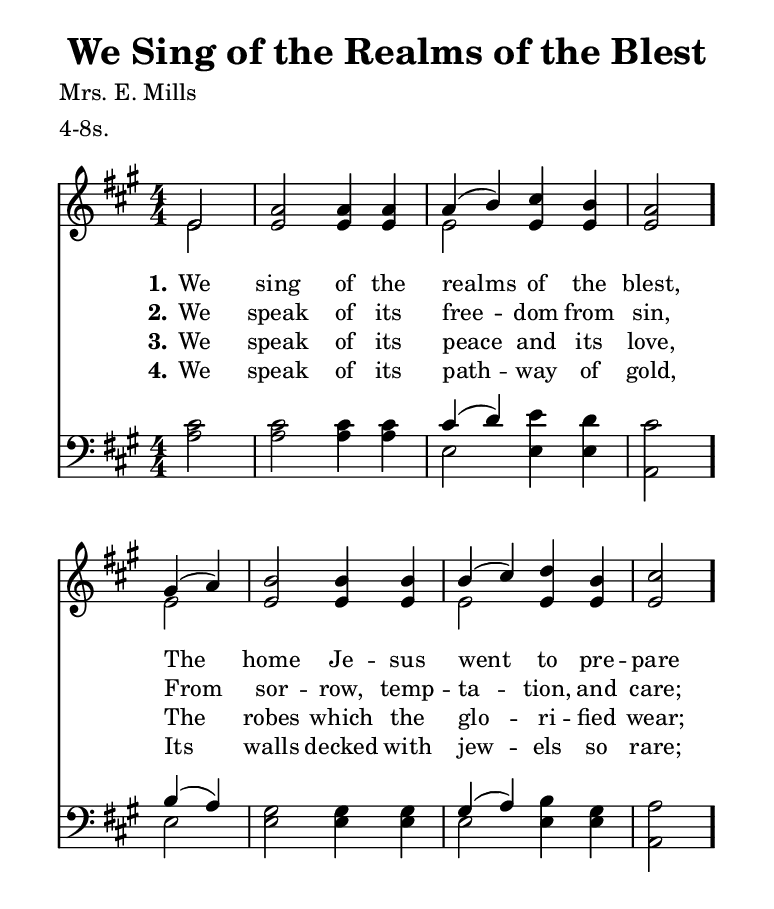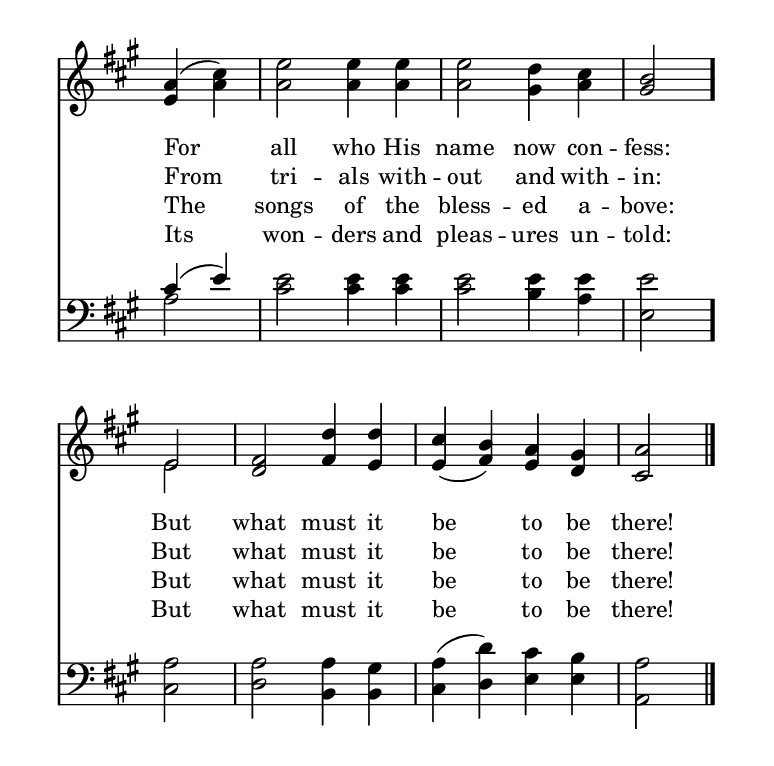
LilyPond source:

\include "common/global.ily"
\paper {
  \include "common/paper.ily"
  ragged-bottom = ##t
}

\header{
  hymnnumber = "276"
  title = "We Sing of the Realms of the Blest"
  tunename = "Celeste"
  meter = "4-8s."
  poet = "Mrs. E. Mills"
  composer = ""
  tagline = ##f
}

global = {
  \include "common/overrides.ily"
  \override Staff.TimeSignature.style = #'numbered
  \time 4/4
  \override Score.MetronomeMark.transparent = ##t % hide all fermata changes too
  \tempo 4=120
  \key a \major
  \partial 2
  \autoBeamOff
}

notesSoprano = {
\global
\relative c' {

  e2 | a a4 a | a( b) cis b | a2
  gis4( a) | b2 b4 b | b( cis) d b | cis2 \eogbreak
  a4( cis) | e2 e4 e | e2 d4 cis | b2
  e,2 | fis d'4 d | cis( b) a gis | a2

  \bar "|."

}
}

notesAlto = {
\global
\relative e' {

  e2 | e e4 e | e2 e4 e | e2
  e2 | e e4 e | e2 e4 e | e2
  e4( a) | a2 a4 a | a2 gis4 a | gis2
  e2 | d2 fis4 e | e( fis) e d | cis2

}
}

notesTenor = {
\global
\relative a {

  cis2 | cis cis4 cis | cis4( d) e d | cis2
  b4( a) | gis2 gis4 gis | gis( a) b gis | a2
  cis4( e) | e2 e4 e | e2 e4 e | e2
  a,2 | a a4 gis | a( d) cis b | a2

}
}

notesBass = {
\global
\relative f {

  a2 | a a4 a | e2 e4 e | a,2
  e'2 | e e4 e | e2 e4 e | a,2
  a'2 | cis2 cis4 cis | cis2 b4 a | e2
  cis2 | d b4 b | cis( d) e e | a,2

}
}

wordsA = \lyricmode {
\set stanza = "1."

We sing of the realms of the blest, \bar "."
The home Je -- sus went to pre -- pare \bar "."
For all who His name now con -- fess: \bar "."
But what must it be to be there! \bar "."

}

wordsB = \lyricmode {
\set stanza = "2."

We speak of its free -- dom from sin,
From sor -- row, temp -- ta -- tion, and care;
From tri -- als with -- out and with -- in:
But what must it be to be there!

}

wordsC = \lyricmode {
\set stanza = "3."

We speak of its peace and its love,
The robes which the glo -- ri -- fied wear;
The songs of the bless -- ed a -- bove:
But what must it be to be there!

}

wordsD = \lyricmode {
\set stanza = "4."

We speak of its path -- way of gold,
Its walls decked with jew -- els so rare;
Its won -- ders and pleas -- ures un -- told:
But what must it be to be there!

}

\score {
  \context ChoirStaff <<
    \context Staff = upper <<
      \set ChoirStaff.systemStartDelimiter = #'SystemStartBar
      \partcombine #'(2 . 9) \notesSoprano \notesAlto
      \context NullVoice = sopranos { \voiceOne << \notesSoprano >> }
      \context NullVoice = altos { \voiceTwo << \notesAlto >> }
      \context Lyrics = one   \lyricsto sopranos \wordsA
      \context Lyrics = two   \lyricsto sopranos \wordsB
      \context Lyrics = three \lyricsto sopranos \wordsC
      \context Lyrics = four  \lyricsto sopranos \wordsD
    >>
    \context Staff = men <<
      \clef bass
      \partcombine #'(2 . 9) \notesTenor \notesBass
      \context NullVoice = tenors { \voiceOne << \notesTenor >> }
      \context NullVoice = basses { \voiceTwo << \notesBass >> }
    >>
  >>
  \layout {
    \include "common/layout.ily"
  }
  \midi{
    \include "common/midi.ily"
  }
}

\version "2.19.49"  % necessary for upgrading to future LilyPond versions.

% vi:set et ts=2 sw=2 ai nocindent syntax=lilypond:
